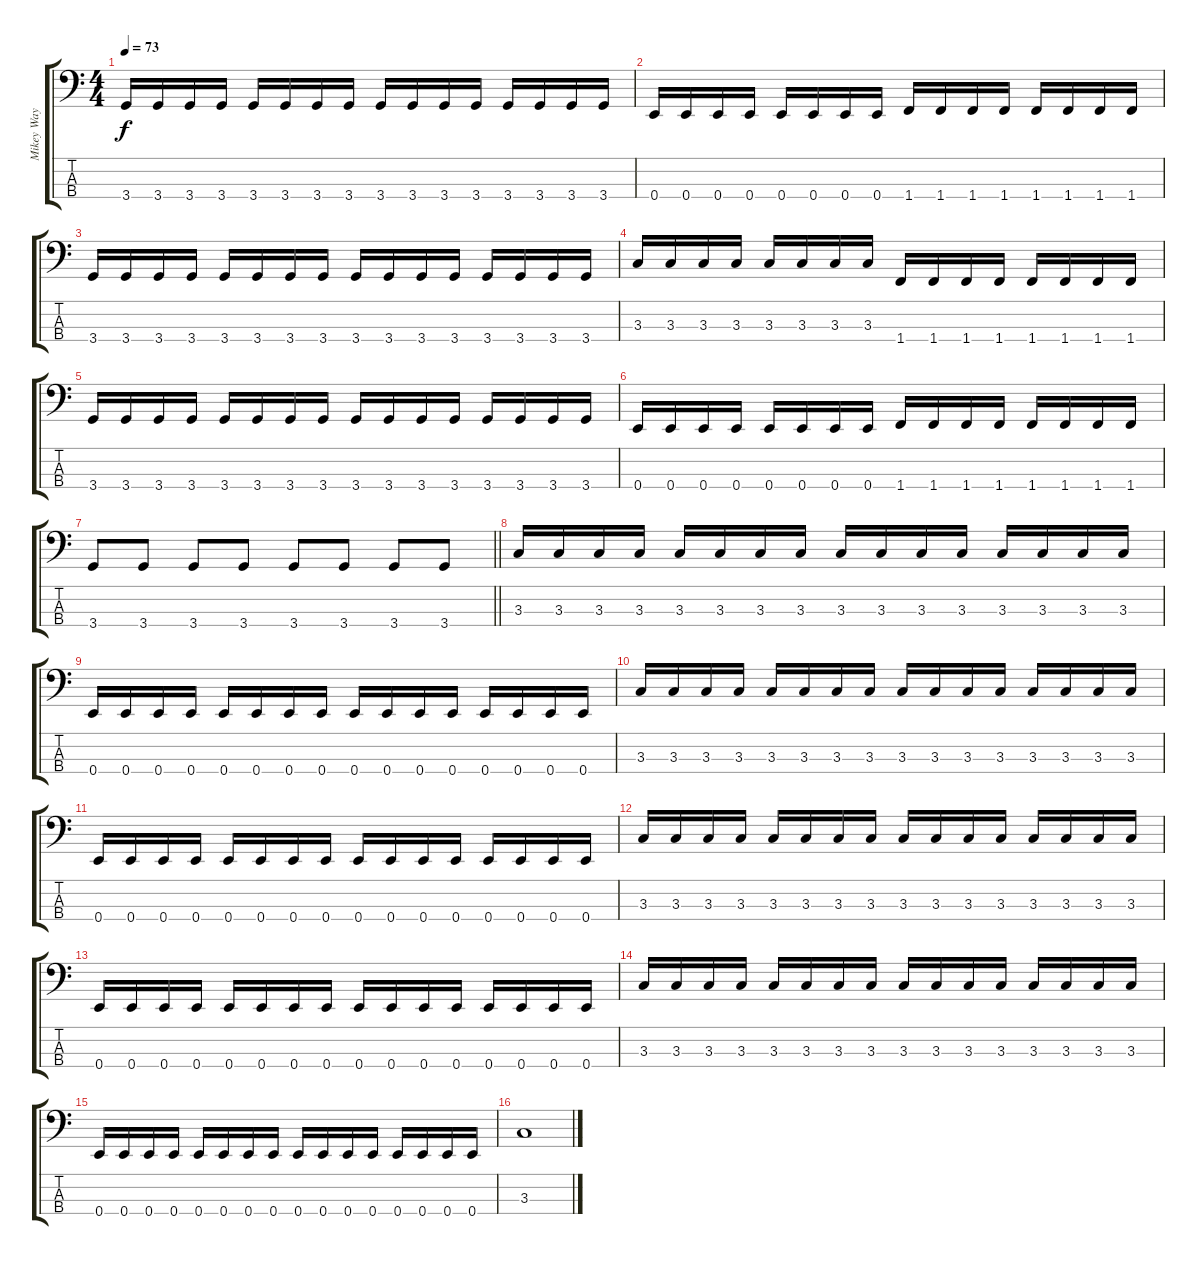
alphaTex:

\track ("Mikey Way [Bass]" "Mikey Way ") {instrument electricbasspick}
\staff {score tabs}
\tuning (G2 D2 A1 E1) {hide}
\ts (4 4)
\tempo 73
\clef f4
\ks c
3.4.16{dy f} 3.4.16 3.4.16 3.4.16 3.4.16 3.4.16 3.4.16 3.4.16 3.4.16 3.4.16 3.4.16 3.4.16 3.4.16 3.4.16 3.4.16 3.4.16 |
0.4.16 0.4.16 0.4.16 0.4.16 0.4.16 0.4.16 0.4.16 0.4.16 1.4.16 1.4.16 1.4.16 1.4.16 1.4.16 1.4.16 1.4.16 1.4.16 |
3.4.16 3.4.16 3.4.16 3.4.16 3.4.16 3.4.16 3.4.16 3.4.16 3.4.16 3.4.16 3.4.16 3.4.16 3.4.16 3.4.16 3.4.16 3.4.16 |
3.3.16 3.3.16 3.3.16 3.3.16 3.3.16 3.3.16 3.3.16 3.3.16 1.4.16 1.4.16 1.4.16 1.4.16 1.4.16 1.4.16 1.4.16 1.4.16 |
3.4.16 3.4.16 3.4.16 3.4.16 3.4.16 3.4.16 3.4.16 3.4.16 3.4.16 3.4.16 3.4.16 3.4.16 3.4.16 3.4.16 3.4.16 3.4.16 |
0.4.16 0.4.16 0.4.16 0.4.16 0.4.16 0.4.16 0.4.16 0.4.16 1.4.16 1.4.16 1.4.16 1.4.16 1.4.16 1.4.16 1.4.16 1.4.16 |
\barLineRight lightlight
3.4.8 3.4.8 3.4.8 3.4.8 3.4.8 3.4.8 3.4.8 3.4.8 |
3.3.16 3.3.16 3.3.16 3.3.16 3.3.16 3.3.16 3.3.16 3.3.16 3.3.16 3.3.16 3.3.16 3.3.16 3.3.16 3.3.16 3.3.16 3.3.16 |
0.4.16 0.4.16 0.4.16 0.4.16 0.4.16 0.4.16 0.4.16 0.4.16 0.4.16 0.4.16 0.4.16 0.4.16 0.4.16 0.4.16 0.4.16 0.4.16 |
3.3.16 3.3.16 3.3.16 3.3.16 3.3.16 3.3.16 3.3.16 3.3.16 3.3.16 3.3.16 3.3.16 3.3.16 3.3.16 3.3.16 3.3.16 3.3.16 |
0.4.16 0.4.16 0.4.16 0.4.16 0.4.16 0.4.16 0.4.16 0.4.16 0.4.16 0.4.16 0.4.16 0.4.16 0.4.16 0.4.16 0.4.16 0.4.16 |
3.3.16 3.3.16 3.3.16 3.3.16 3.3.16 3.3.16 3.3.16 3.3.16 3.3.16 3.3.16 3.3.16 3.3.16 3.3.16 3.3.16 3.3.16 3.3.16 |
0.4.16 0.4.16 0.4.16 0.4.16 0.4.16 0.4.16 0.4.16 0.4.16 0.4.16 0.4.16 0.4.16 0.4.16 0.4.16 0.4.16 0.4.16 0.4.16 |
3.3.16 3.3.16 3.3.16 3.3.16 3.3.16 3.3.16 3.3.16 3.3.16 3.3.16 3.3.16 3.3.16 3.3.16 3.3.16 3.3.16 3.3.16 3.3.16 |
0.4.16 0.4.16 0.4.16 0.4.16 0.4.16 0.4.16 0.4.16 0.4.16 0.4.16 0.4.16 0.4.16 0.4.16 0.4.16 0.4.16 0.4.16 0.4.16 |
3.3.1
